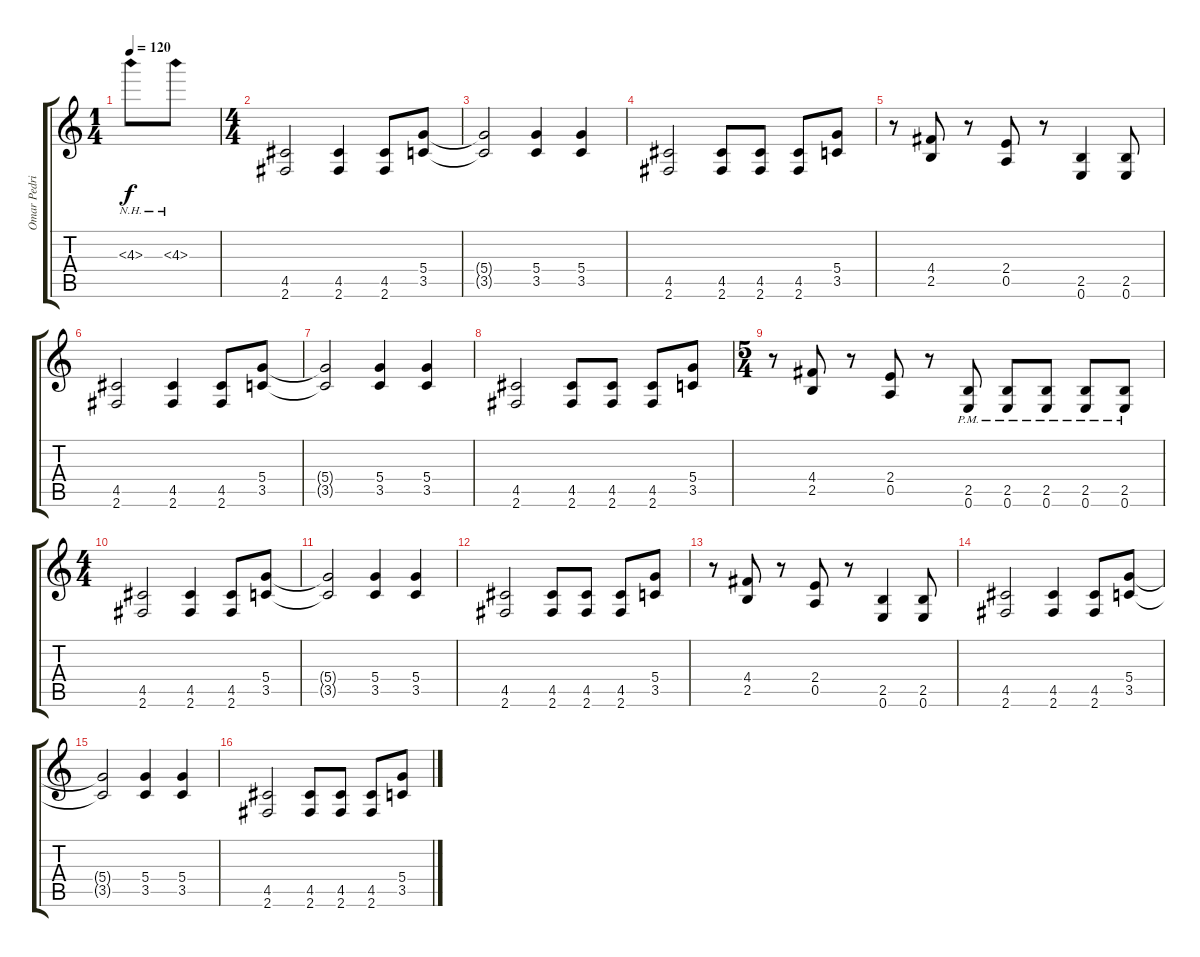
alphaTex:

\track ("Omar Pedrini (chitarra)" "Omar Pedri") {instrument distortionguitar}
\staff {score tabs}
\tuning (E4 B3 G3 D3 A2 E2) {hide}
\ts (1 4)
\tempo 120
\clef g2
\ks c
4.3{nh}.8{dy f instrument distortionguitar} 4.3{nh}.8 |
\ts (4 4)
(4.5 2.6).2 (4.5 2.6).4 (4.5 2.6).8 (5.4 3.5).8 |
(5.4{t} 3.5{t}).2 (5.4 3.5).4 (5.4 3.5).4 |
(4.5 2.6).2 (4.5 2.6).8 (4.5 2.6).8 (4.5 2.6).8 (5.4 3.5).8 |
r.8 (4.4 2.5).8 r.8 (2.4 0.5).8 r.8 (2.5 0.6).4 (2.5 0.6).8 |
(4.5 2.6).2 (4.5 2.6).4 (4.5 2.6).8 (5.4 3.5).8 |
(5.4{t} 3.5{t}).2 (5.4 3.5).4 (5.4 3.5).4 |
(4.5 2.6).2 (4.5 2.6).8 (4.5 2.6).8 (4.5 2.6).8 (5.4 3.5).8 |
\ts (5 4)
r.8 (4.4 2.5).8 r.8 (2.4 0.5).8 r.8 (2.5 0.6{pm}).8 (2.5 0.6{pm}).8 (2.5 0.6{pm}).8 (2.5 0.6{pm}).8 (2.5 0.6{pm}).8 |
\ts (4 4)
(4.5 2.6).2 (4.5 2.6).4 (4.5 2.6).8 (5.4 3.5).8 |
(5.4{t} 3.5{t}).2 (5.4 3.5).4 (5.4 3.5).4 |
(4.5 2.6).2 (4.5 2.6).8 (4.5 2.6).8 (4.5 2.6).8 (5.4 3.5).8 |
r.8 (4.4 2.5).8 r.8 (2.4 0.5).8 r.8 (2.5 0.6).4 (2.5 0.6).8 |
(4.5 2.6).2 (4.5 2.6).4 (4.5 2.6).8 (5.4 3.5).8 |
(5.4{t} 3.5{t}).2 (5.4 3.5).4 (5.4 3.5).4 |
(4.5 2.6).2 (4.5 2.6).8 (4.5 2.6).8 (4.5 2.6).8 (5.4 3.5).8
